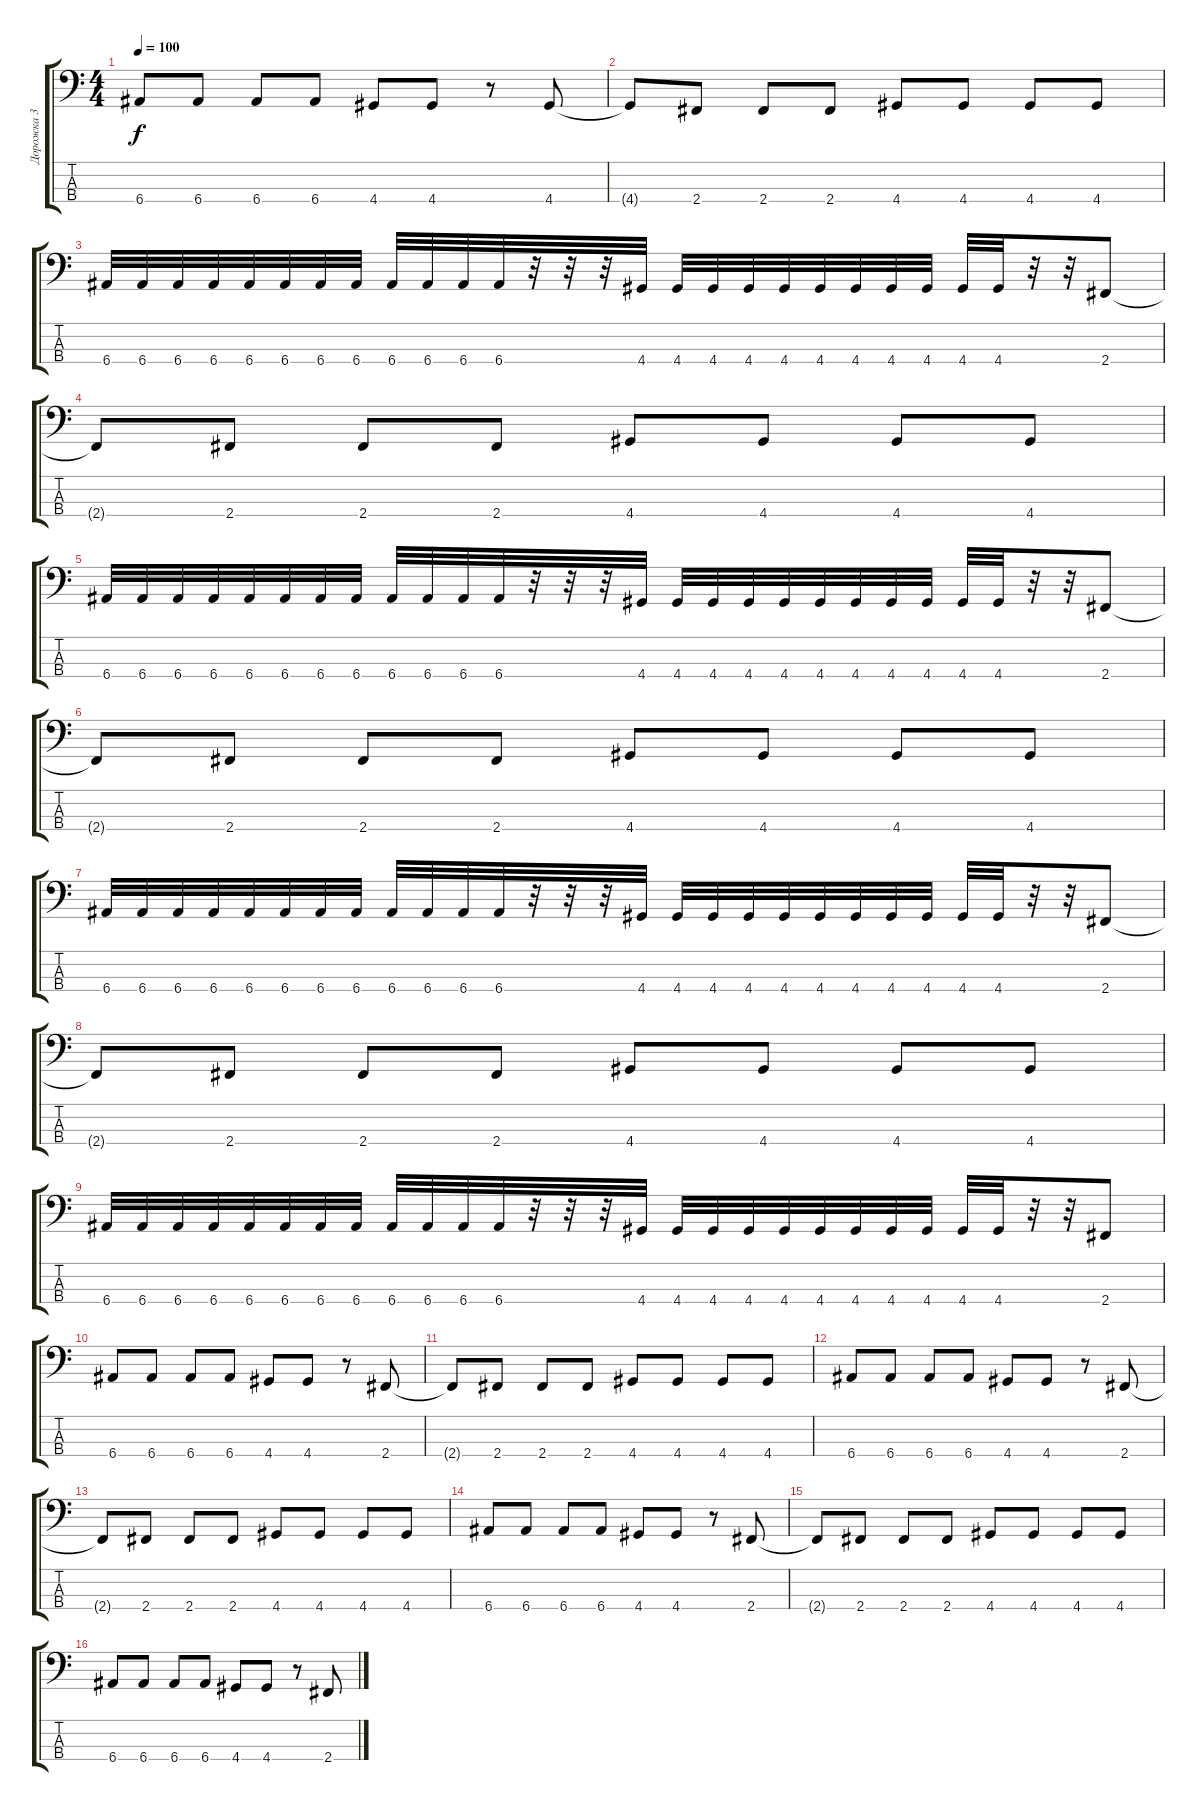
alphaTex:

\track ("Дорожка 3" "Дорожка 3") {instrument electricbasspick}
\staff {score tabs}
\tuning (G2 D2 A1 E1) {hide}
\ts (4 4)
\tempo 100
\clef f4
\ks c
6.4.8{dy f} 6.4.8 6.4.8 6.4.8 4.4.8 4.4.8 r.8 4.4.8 |
4.4{t}.8 2.4.8 2.4.8 2.4.8 4.4.8 4.4.8 4.4.8 4.4.8 |
6.4.32 6.4.32 6.4.32 6.4.32 6.4.32 6.4.32 6.4.32 6.4.32 6.4.32 6.4.32 6.4.32 6.4.32 r.32 r.32 r.32 4.4.32 4.4.32 4.4.32 4.4.32 4.4.32 4.4.32 4.4.32 4.4.32 4.4.32 4.4.32 4.4.32 r.32 r.32 2.4.8 |
2.4{t}.8 2.4.8 2.4.8 2.4.8 4.4.8 4.4.8 4.4.8 4.4.8 |
6.4.32 6.4.32 6.4.32 6.4.32 6.4.32 6.4.32 6.4.32 6.4.32 6.4.32 6.4.32 6.4.32 6.4.32 r.32 r.32 r.32 4.4.32 4.4.32 4.4.32 4.4.32 4.4.32 4.4.32 4.4.32 4.4.32 4.4.32 4.4.32 4.4.32 r.32 r.32 2.4.8 |
2.4{t}.8 2.4.8 2.4.8 2.4.8 4.4.8 4.4.8 4.4.8 4.4.8 |
6.4.32 6.4.32 6.4.32 6.4.32 6.4.32 6.4.32 6.4.32 6.4.32 6.4.32 6.4.32 6.4.32 6.4.32 r.32 r.32 r.32 4.4.32 4.4.32 4.4.32 4.4.32 4.4.32 4.4.32 4.4.32 4.4.32 4.4.32 4.4.32 4.4.32 r.32 r.32 2.4.8 |
2.4{t}.8 2.4.8 2.4.8 2.4.8 4.4.8 4.4.8 4.4.8 4.4.8 |
6.4.32 6.4.32 6.4.32 6.4.32 6.4.32 6.4.32 6.4.32 6.4.32 6.4.32 6.4.32 6.4.32 6.4.32 r.32 r.32 r.32 4.4.32 4.4.32 4.4.32 4.4.32 4.4.32 4.4.32 4.4.32 4.4.32 4.4.32 4.4.32 4.4.32 r.32 r.32 2.4.8 |
6.4.8 6.4.8 6.4.8 6.4.8 4.4.8 4.4.8 r.8 2.4.8 |
2.4{t}.8 2.4.8 2.4.8 2.4.8 4.4.8 4.4.8 4.4.8 4.4.8 |
6.4.8 6.4.8 6.4.8 6.4.8 4.4.8 4.4.8 r.8 2.4.8 |
2.4{t}.8 2.4.8 2.4.8 2.4.8 4.4.8 4.4.8 4.4.8 4.4.8 |
6.4.8 6.4.8 6.4.8 6.4.8 4.4.8 4.4.8 r.8 2.4.8 |
2.4{t}.8 2.4.8 2.4.8 2.4.8 4.4.8 4.4.8 4.4.8 4.4.8 |
6.4.8 6.4.8 6.4.8 6.4.8 4.4.8 4.4.8 r.8 2.4.8
